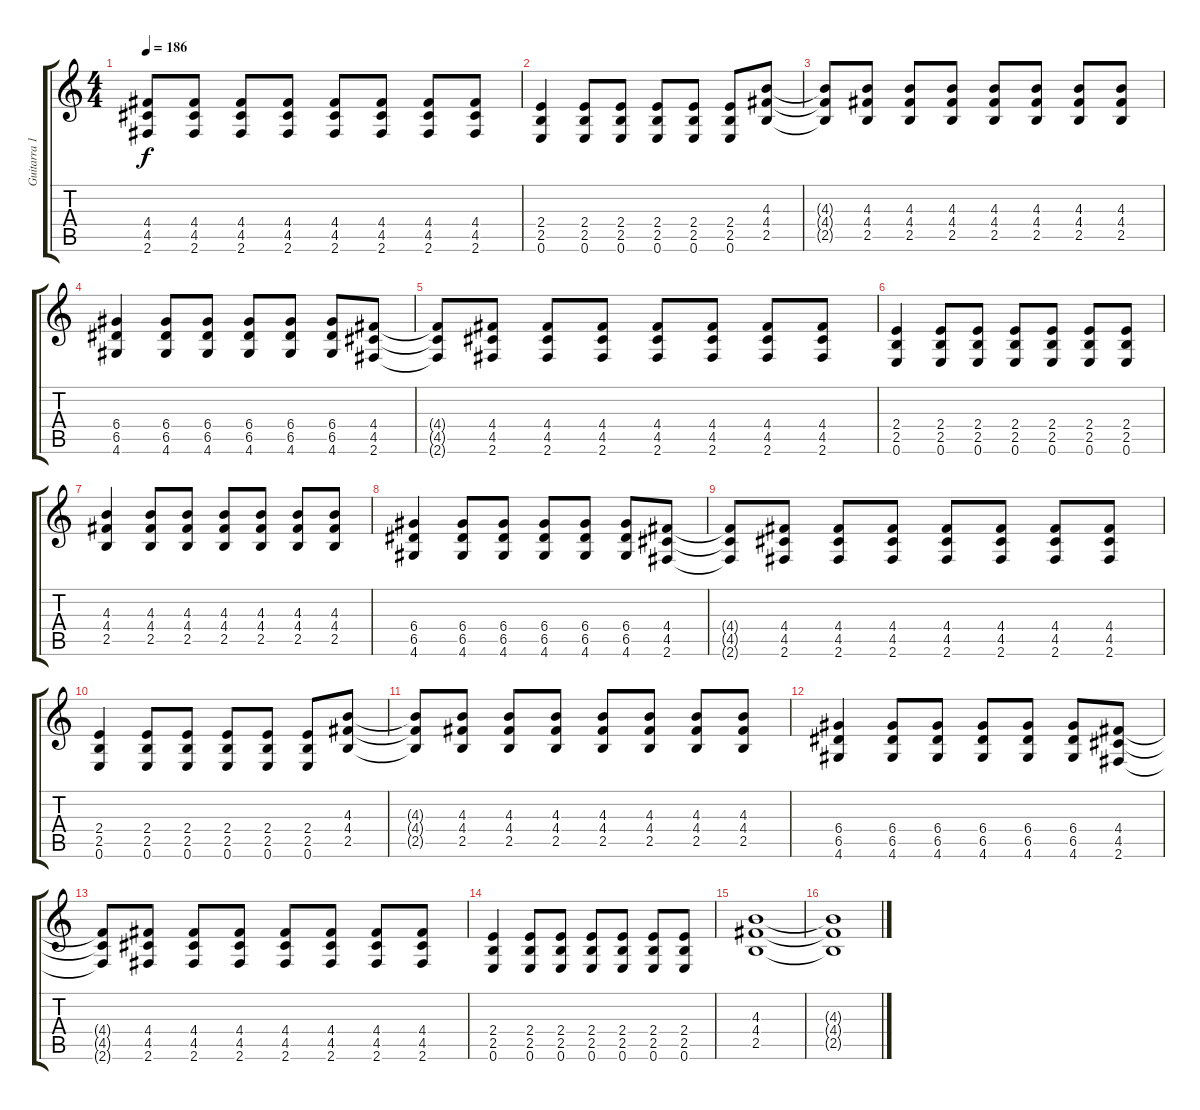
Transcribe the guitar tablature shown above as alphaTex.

\track ("Guitarra 1 - Mathias" "Guitarra 1") {instrument distortionguitar}
\staff {score tabs}
\tuning (E4 B3 G3 D3 A2 E2) {hide}
\ts (4 4)
\tempo 186
\clef g2
\ks c
(4.4{t} 4.5{t} 2.6{t}).8{dy f} (4.4 4.5 2.6).8 (4.4 4.5 2.6).8 (4.4 4.5 2.6).8 (4.4 4.5 2.6).8 (4.4 4.5 2.6).8 (4.4 4.5 2.6).8 (4.4 4.5 2.6).8 |
(2.4 2.5 0.6).4 (2.4 2.5 0.6).8 (2.4 2.5 0.6).8 (2.4 2.5 0.6).8 (2.4 2.5 0.6).8 (2.4 2.5 0.6).8 (4.3 4.4 2.5).8 |
(4.3{t} 4.4{t} 2.5{t}).8 (4.3 4.4 2.5).8 (4.3 4.4 2.5).8 (4.3 4.4 2.5).8 (4.3 4.4 2.5).8 (4.3 4.4 2.5).8 (4.3 4.4 2.5).8 (4.3 4.4 2.5).8 |
(6.4 6.5 4.6).4 (6.4 6.5 4.6).8 (6.4 6.5 4.6).8 (6.4 6.5 4.6).8 (6.4 6.5 4.6).8 (6.4 6.5 4.6).8 (4.4 4.5 2.6).8 |
(4.4{t} 4.5{t} 2.6{t}).8 (4.4 4.5 2.6).8 (4.4 4.5 2.6).8 (4.4 4.5 2.6).8 (4.4 4.5 2.6).8 (4.4 4.5 2.6).8 (4.4 4.5 2.6).8 (4.4 4.5 2.6).8 |
(2.4 2.5 0.6).4 (2.4 2.5 0.6).8 (2.4 2.5 0.6).8 (2.4 2.5 0.6).8 (2.4 2.5 0.6).8 (2.4 2.5 0.6).8 (2.4 2.5 0.6).8 |
(4.3 4.4 2.5).4 (4.3 4.4 2.5).8 (4.3 4.4 2.5).8 (4.3 4.4 2.5).8 (4.3 4.4 2.5).8 (4.3 4.4 2.5).8 (4.3 4.4 2.5).8 |
(6.4 6.5 4.6).4 (6.4 6.5 4.6).8 (6.4 6.5 4.6).8 (6.4 6.5 4.6).8 (6.4 6.5 4.6).8 (6.4 6.5 4.6).8 (4.4 4.5 2.6).8 |
(4.4{t} 4.5{t} 2.6{t}).8 (4.4 4.5 2.6).8 (4.4 4.5 2.6).8 (4.4 4.5 2.6).8 (4.4 4.5 2.6).8 (4.4 4.5 2.6).8 (4.4 4.5 2.6).8 (4.4 4.5 2.6).8 |
(2.4 2.5 0.6).4 (2.4 2.5 0.6).8 (2.4 2.5 0.6).8 (2.4 2.5 0.6).8 (2.4 2.5 0.6).8 (2.4 2.5 0.6).8 (4.3 4.4 2.5).8 |
(4.3{t} 4.4{t} 2.5{t}).8 (4.3 4.4 2.5).8 (4.3 4.4 2.5).8 (4.3 4.4 2.5).8 (4.3 4.4 2.5).8 (4.3 4.4 2.5).8 (4.3 4.4 2.5).8 (4.3 4.4 2.5).8 |
(6.4 6.5 4.6).4 (6.4 6.5 4.6).8 (6.4 6.5 4.6).8 (6.4 6.5 4.6).8 (6.4 6.5 4.6).8 (6.4 6.5 4.6).8 (4.4 4.5 2.6).8 |
(4.4{t} 4.5{t} 2.6{t}).8 (4.4 4.5 2.6).8 (4.4 4.5 2.6).8 (4.4 4.5 2.6).8 (4.4 4.5 2.6).8 (4.4 4.5 2.6).8 (4.4 4.5 2.6).8 (4.4 4.5 2.6).8 |
(2.4 2.5 0.6).4 (2.4 2.5 0.6).8 (2.4 2.5 0.6).8 (2.4 2.5 0.6).8 (2.4 2.5 0.6).8 (2.4 2.5 0.6).8 (2.4 2.5 0.6).8 |
(4.3 4.4 2.5).1 |
(4.3{t} 4.4{t} 2.5{t}).1
